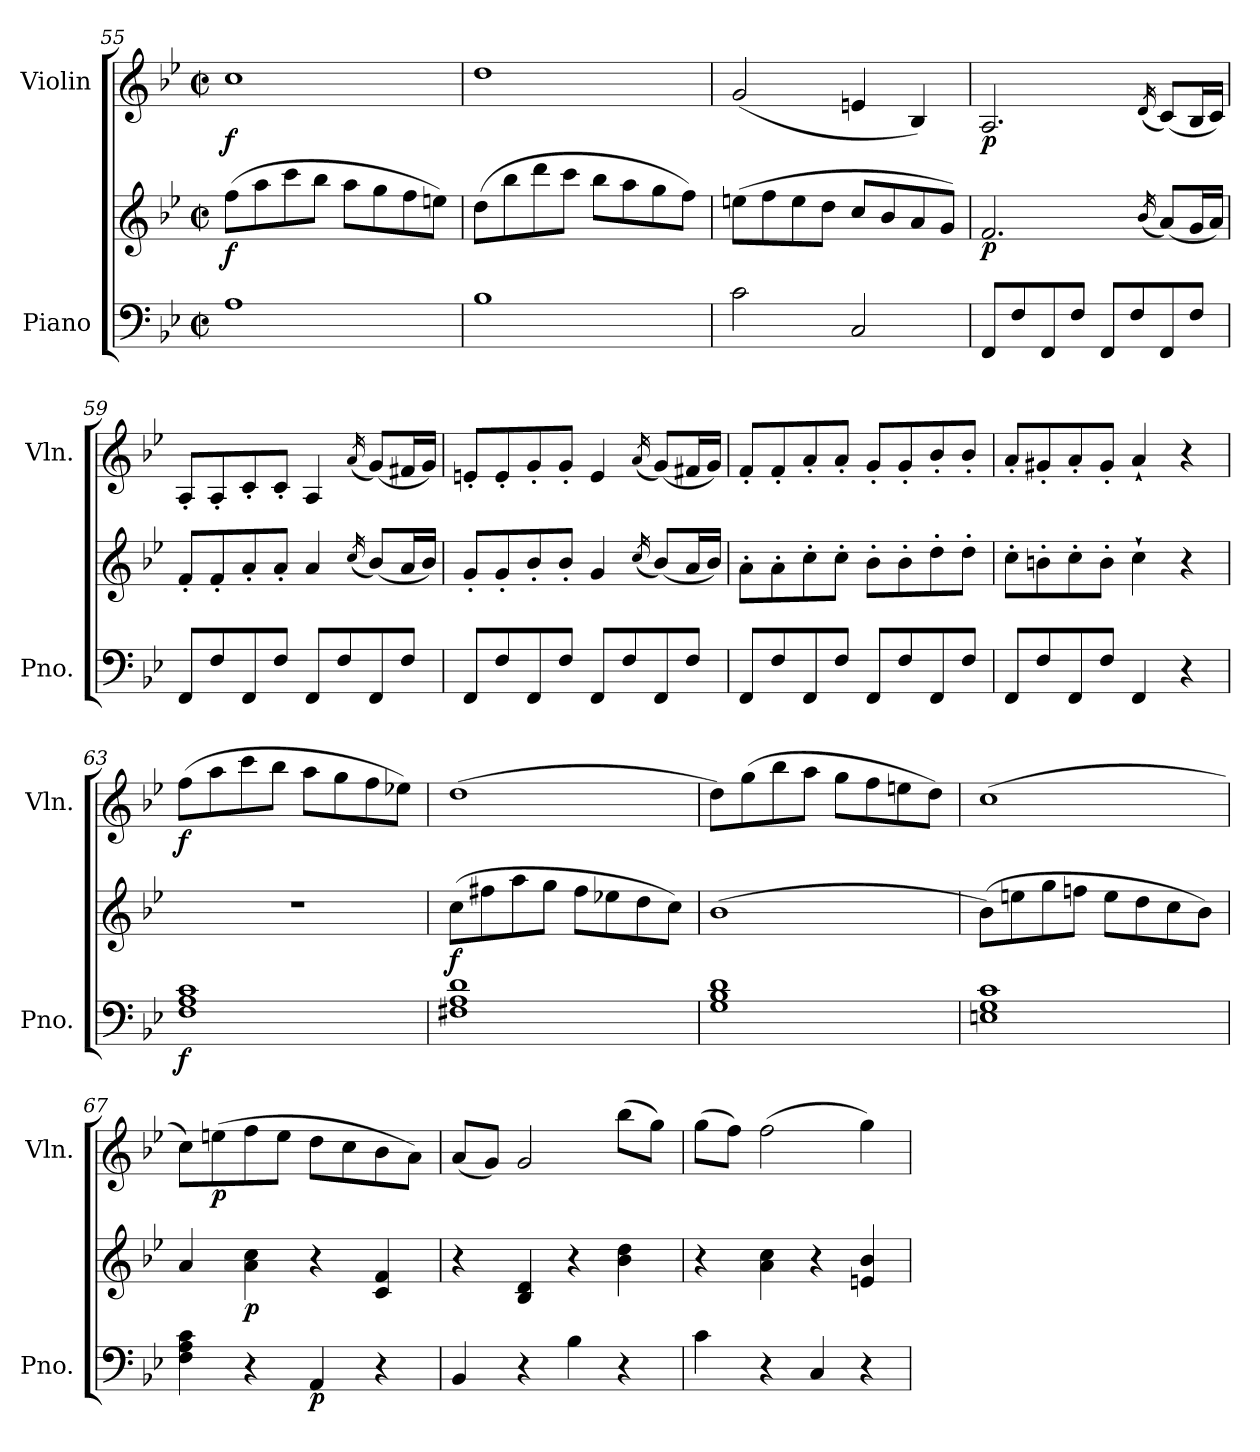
**kern	**kern	**dynam	**kern	**dynam
*part2	*part2	*part2	*part1	*part1
*staff3	*staff2	*staff2/3	*staff1	*staff1
*I"Piano	*	*	*I"Violin	*
*I'Pno.	*	*	*I'Vln.	*
*clefF4	*clefG2	*	*clefG2	*
*k[b-e-]	*k[b-e-]	*	*k[b-e-]	*
*M2/2	*M2/2	*	*M2/2	*
*met(c|)	*met(c|)	*	*met(c|)	*
=55	=55	=55	=55	=55
!	!	!LO:DY:b	!	!LO:DY:b
1A	(>8ff\L	f	1cc	f
.	8aa\	.	.	.
.	8ccc\	.	.	.
.	8bb-\J	.	.	.
.	8aa\L	.	.	.
.	8gg\	.	.	.
.	8ff\	.	.	.
.	8een\J)	.	.	.
!!LO:LB:g=z
=56	=56	=56	=56	=56
1B-	(>8dd\L	.	1dd	.
.	8bb-\	.	.	.
.	8ddd\	.	.	.
.	8ccc\J	.	.	.
.	8bb-\L	.	.	.
.	8aa\	.	.	.
.	8gg\	.	.	.
.	8ff\J)	.	.	.
=57	=57	=57	=57	=57
2c\	(>8een\L	.	(<2g/	.
.	8ff\	.	.	.
.	8ee\	.	.	.
.	8dd\J	.	.	.
2C/	8cc/L	.	4en/	.
.	8b-/	.	.	.
.	8a/	.	4B-/)	.
.	8g/J)	.	.	.
=58	=58	=58	=58	=58
!	!	!LO:DY:b	!	!LO:DY:b
8FF/L	2.f/	p	2.A/	p
8F/	.	.	.	.
8FF/	.	.	.	.
8F/J	.	.	.	.
8FF/L	.	.	.	.
8F/	.	.	.	.
.	(<16qb-/	.	(<16qd/	.
8FF/	(<8a/L)	.	(<8c/L)	.
8F/J	16g/L	.	16B-/L	.
.	16a/JJ)	.	16c/JJ)	.
=59	=59	=59	=59	=59
8FF/L	8f'/L	.	8A'/L	.
8F/	8f'/	.	8A'/	.
8FF/	8a'/	.	8c'/	.
8F/J	8a'/J	.	8c'/J	.
8FF/L	4a/	.	4A/	.
8F/	.	.	.	.
.	(<16qcc/	.	(<16qa/	.
8FF/	(<8b-/L)	.	(<8g/L)	.
8F/J	16a/L	.	16f#X/L	.
.	16b-/JJ)	.	16g/JJ)	.
=60	=60	=60	=60	=60
8FF/L	8g'/L	.	8en'/L	.
8F/	8g'/	.	8e'/	.
8FF/	8b-'/	.	8g'/	.
8F/J	8b-'/J	.	8g'/J	.
8FF/L	4g/	.	4e/	.
8F/	.	.	.	.
.	(<16qcc/	.	(<16qa/	.
8FF/	(<8b-/L)	.	(<8g/L)	.
8F/J	16a/L	.	16f#X/L	.
.	16b-/JJ)	.	16g/JJ)	.
=61	=61	=61	=61	=61
8FF/L	8a'\L	.	8f'/L	.
8F/	8a'\	.	8f'/	.
8FF/	8cc'\	.	8a'/	.
8F/J	8cc'\J	.	8a'/J	.
8FF/L	8b-'\L	.	8g'/L	.
8F/	8b-'\	.	8g'/	.
8FF/	8dd'\	.	8b-'/	.
8F/J	8dd'\J	.	8b-'/J	.
!!LO:PB:g=z
=62	=62	=62	=62	=62
8FF/L	8cc'\L	.	8a'/L	.
8F/	8bn'\	.	8g#X'/	.
8FF/	8cc'\	.	8a'/	.
8F/J	8b'\J	.	8g#'/J	.
4FF/	4cc`\	.	4a`/	.
4r	4r	.	4r	.
=63	=63	=63	=63	=63
!	!	!LO:DY:b=2	!	!LO:DY:b
1F 1A 1c	1r	f	(>8ff\L	f
.	.	.	8aa\	.
.	.	.	8ccc\	.
.	.	.	8bb-\J	.
.	.	.	8aa\L	.
.	.	.	8gg\	.
.	.	.	8ff\	.
.	.	.	8ee-X\J)	.
=64	=64	=64	=64	=64
!	!	!LO:DY:b	!	!
1F#X 1A 1d	(>8cc\L	f	(>1dd	.
.	8ff#X\	.	.	.
.	8aa\	.	.	.
.	8gg\J	.	.	.
.	8ff#\L	.	.	.
.	8ee-X\	.	.	.
.	8dd\	.	.	.
.	8cc\J)	.	.	.
=65	=65	=65	=65	=65
1G 1B- 1d	(>1b-	.	8dd\L)	.
.	.	.	(>8gg\	.
.	.	.	8bb-\	.
.	.	.	8aa\J	.
.	.	.	8gg\L	.
.	.	.	8ff\	.
.	.	.	8een\	.
.	.	.	8dd\J)	.
=66	=66	=66	=66	=66
1En 1G 1c	(>8b-\L)	.	(>1cc	.
.	8een\	.	.	.
.	8gg\	.	.	.
.	8ffn\J	.	.	.
.	8ee\L	.	.	.
.	8dd\	.	.	.
.	8cc\	.	.	.
.	8b-\J)	.	.	.
=67	=67	=67	=67	=67
4F\ 4A\ 4c\	4a/	.	8cc\L)	.
!	!	!	!	!LO:DY:b
.	.	.	(>8een\	p
!	!	!LO:DY:b	!	!
4r	4a\ 4cc\	p	8ff\	.
.	.	.	8ee\J	.
!	!	!LO:DY:b=2	!	!
4AA/	4r	p	8dd\L	.
.	.	.	8cc\	.
4r	4c/ 4f/	.	8b-\	.
.	.	.	8a\J)	.
=68	=68	=68	=68	=68
4BB-/	4r	.	(<8a/L	.
.	.	.	8g/J)	.
4r	4B-/ 4d/	.	2g/	.
4B-\	4r	.	.	.
4r	4b-\ 4dd\	.	(>8bb-\L	.
.	.	.	8gg\J)	.
!!LO:LB:g=z
=69	=69	=69	=69	=69
4c\	4r	.	(>8gg\L	.
.	.	.	8ff\J)	.
4r	4a\ 4cc\	.	(>2ff\	.
4C/	4r	.	.	.
4r	4en/ 4b-/	.	4gg\)	.
=	=	=	=	=
*-	*-	*-	*-	*-
